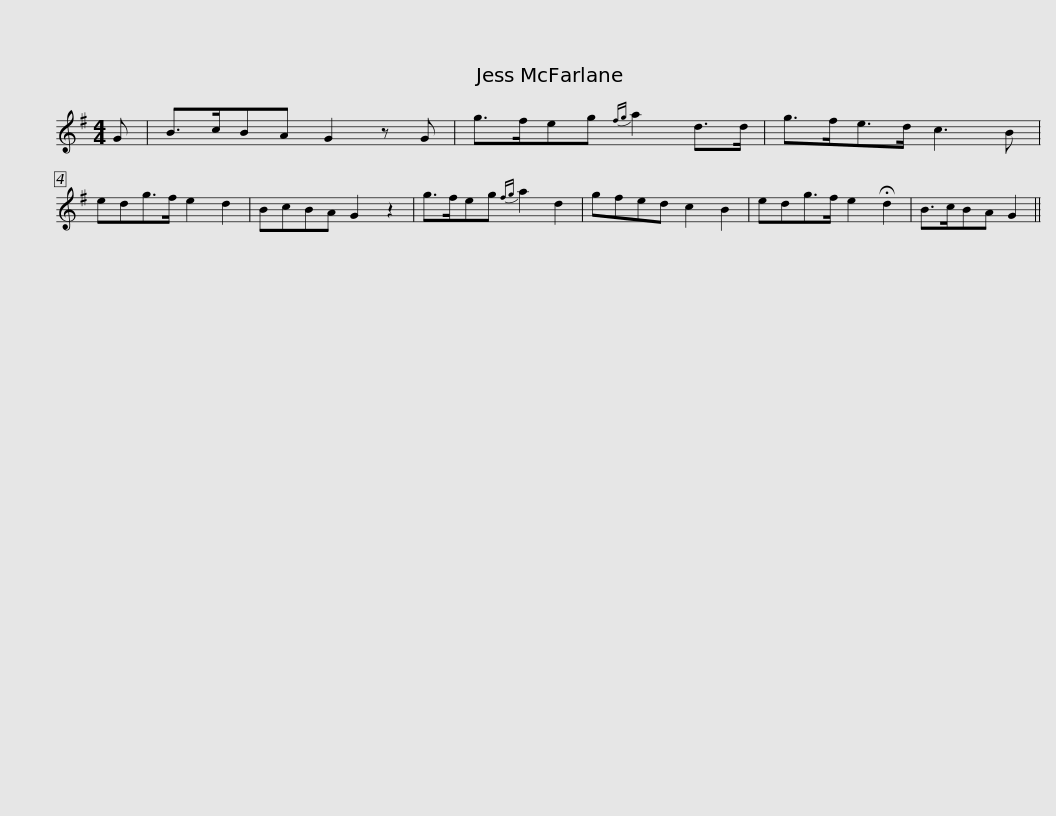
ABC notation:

X:1
L:1/8
M:4/4
I:linebreak $
K:G
V:1 treble
V:1
 G | B>cBA G2 z G | g>feg{fg} a2 d>d | g>fe>d c3 B | edg>f e2 d2 | %5
 BcBA G2 z2 |$ g>feg{fg} a2 d2 | gfed c2 B2 | edg>f e2 !fermata!d2 | B>cBA G2 || %10
